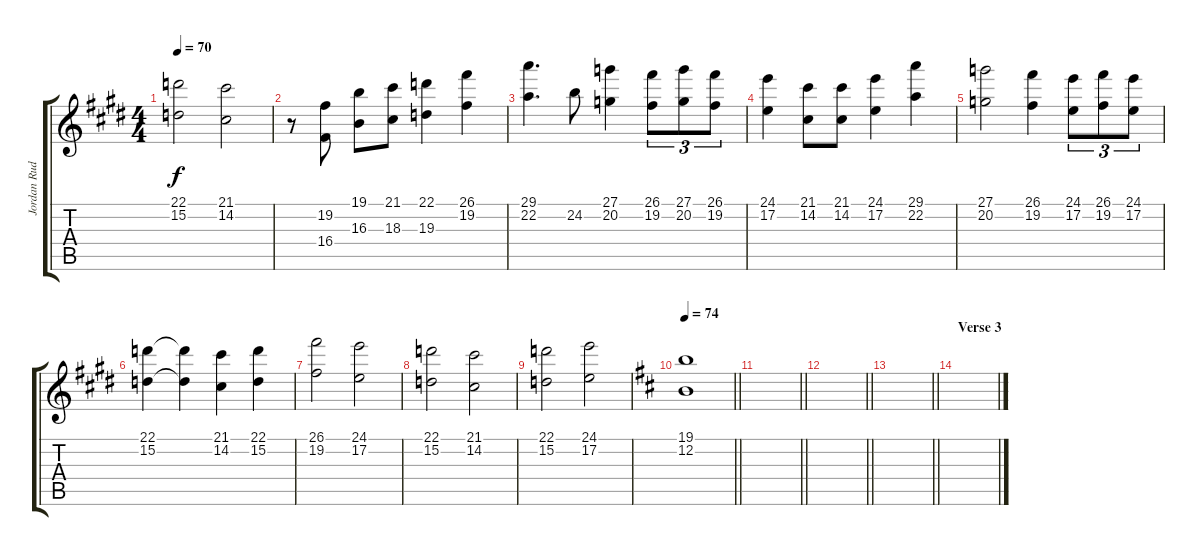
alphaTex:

\track ("Jordan Rudess" "Jordan Rud") {instrument acousticgrandpiano}
\staff {score tabs}
\tuning (E4 B3 G3 D3 A2 E2) {hide}
\ts (4 4)
\tempo 70
\clef g2
\ks e
(22.1 15.2).2{dy f} (21.1 14.2).2 |
r.8 (19.2 16.4).8 (19.1 16.3).8 (21.1 18.3).8 (22.1 19.3).4 (26.1 19.2).4 |
(29.1 22.2).4{d} 24.2.8 (27.1 20.2).4 (26.1 19.2).8{tu (3 2)} (27.1 20.2).8{tu (3 2)} (26.1 19.2).8{tu (3 2)} |
(24.1 17.2).4 (21.1 14.2).8 (21.1 14.2).8 (24.1 17.2).4 (29.1 22.2).4 |
(27.1 20.2).2 (26.1 19.2).4 (24.1 17.2).8{tu (3 2)} (26.1 19.2).8{tu (3 2)} (24.1 17.2).8{tu (3 2)} |
(22.1 15.2).4 (22.1{t} 15.2{t}).4 (21.1 14.2).4 (22.1 15.2).4 |
(26.1 19.2).2 (24.1 17.2).2 |
(22.1 15.2).2 (21.1 14.2).2 |
(22.1 15.2).2 (24.1 17.2).2 |
\tempo 74
\barLineRight lightlight
\ks bminor
(19.1 12.2).1 |
\barLineRight lightlight
|
\barLineRight lightlight
|
\barLineRight lightlight
|
\section ("" "Verse 3")
